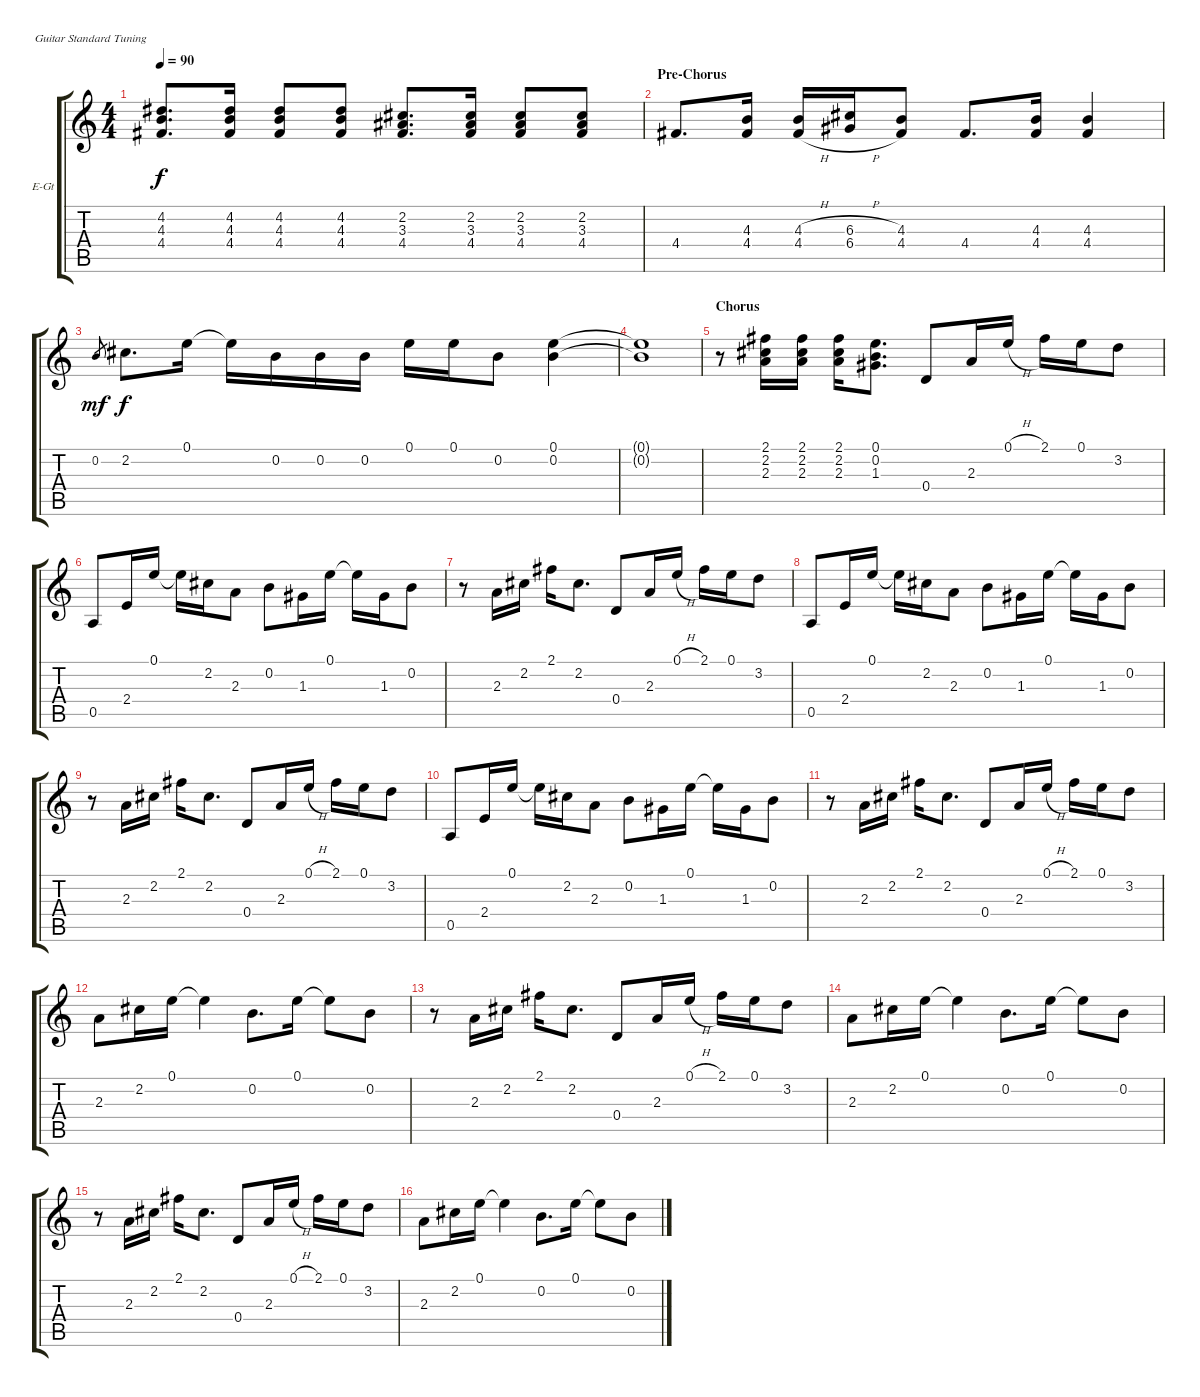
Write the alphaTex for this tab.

\bracketExtendMode groupsimilarinstruments
\firstSystemTrackNameOrientation horizontal
\otherSystemsTrackNameOrientation horizontal
\track ("Guitar 1" "E-Gt") {multiBarRest instrument electricguitarclean}
\staff {score tabs}
\tuning (E4 B3 G3 D3 A2 E2)
\ts (4 4)
\tempo 90
\clef g2
\ks c
(4.2 4.3 4.4).8{d dy f} (4.2 4.3 4.4).16 (4.2 4.3 4.4).8 (4.2 4.3 4.4).8 (2.2 3.3 4.4).8{d} (2.2 3.3 4.4).16 (2.2 3.3 4.4).8 (2.2 3.3 4.4).8 |
\section ("" "Pre-Chorus")
4.4.8{d} (4.3 4.4).16 (4.3{h} 4.4{h}).16 (6.3{h} 6.4{h}).16 (4.3 4.4).8 4.4.8{d} (4.3 4.4).16 (4.3 4.4).4 |
0.2.8{gr dy mf} 2.2.8{d dy f} 0.1.16 0.1{t}.16 0.2.16 0.2.16 0.2.16 0.1.16 0.1.16 0.2.8 (0.1 0.2).4 |
(0.1{t} 0.2{t}).1 |
\section ("" "Chorus")
r.8 (2.1 2.2 2.3).16 (2.1 2.2 2.3).16 (2.1 2.2 2.3).16 (0.1 0.2 1.3).8{d} 0.4.8 2.3.16 0.1{h}.16 2.1.16 0.1.16 3.2.8 |
0.5.8 2.4.16 0.1.16 0.1{t}.16 2.2.16 2.3.8 0.2.8 1.3.16 0.1.16 0.1{t}.16 1.3.16 0.2.8 |
r.8 2.3.16 2.2.16 2.1.16 2.2.8{d} 0.4.8 2.3.16 0.1{h}.16 2.1.16 0.1.16 3.2.8 |
0.5.8 2.4.16 0.1.16 0.1{t}.16 2.2.16 2.3.8 0.2.8 1.3.16 0.1.16 0.1{t}.16 1.3.16 0.2.8 |
r.8 2.3.16 2.2.16 2.1.16 2.2.8{d} 0.4.8 2.3.16 0.1{h}.16 2.1.16 0.1.16 3.2.8 |
0.5.8 2.4.16 0.1.16 0.1{t}.16 2.2.16 2.3.8 0.2.8 1.3.16 0.1.16 0.1{t}.16 1.3.16 0.2.8 |
r.8 2.3.16 2.2.16 2.1.16 2.2.8{d} 0.4.8 2.3.16 0.1{h}.16 2.1.16 0.1.16 3.2.8 |
2.3.8 2.2.16 0.1.16 0.1{t}.4 0.2.8{d} 0.1.16 0.1{t}.8 0.2.8 |
r.8 2.3.16 2.2.16 2.1.16 2.2.8{d} 0.4.8 2.3.16 0.1{h}.16 2.1.16 0.1.16 3.2.8 |
2.3.8 2.2.16 0.1.16 0.1{t}.4 0.2.8{d} 0.1.16 0.1{t}.8 0.2.8 |
r.8 2.3.16 2.2.16 2.1.16 2.2.8{d} 0.4.8 2.3.16 0.1{h}.16 2.1.16 0.1.16 3.2.8 |
2.3.8 2.2.16 0.1.16 0.1{t}.4 0.2.8{d} 0.1.16 0.1{t}.8 0.2.8
